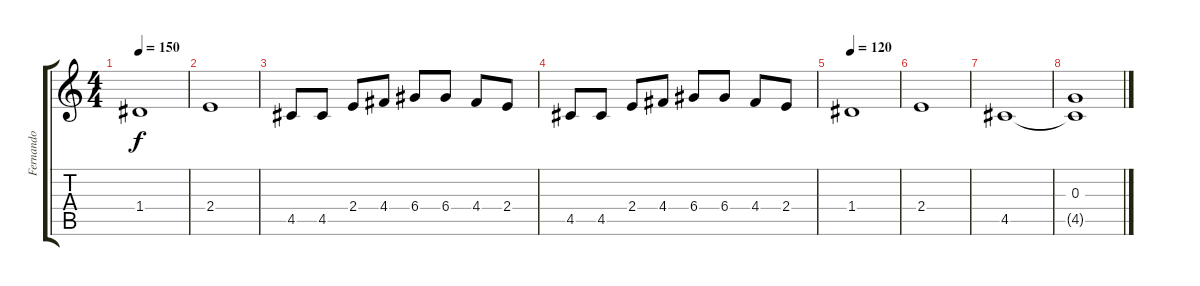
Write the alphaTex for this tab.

\track ("Fernando" "Fernando") {instrument overdrivenguitar}
\staff {score tabs}
\tuning (E4 B3 G3 D3 A2 E2) {hide}
\ts (4 4)
\tempo 150
\clef g2
\ks c
1.4.1{dy f} |
2.4.1 |
4.5.8 4.5.8 2.4.8 4.4.8 6.4.8 6.4.8 4.4.8 2.4.8 |
4.5.8 4.5.8 2.4.8 4.4.8 6.4.8 6.4.8 4.4.8 2.4.8 |
\tempo 120
1.4.1 |
2.4.1 |
4.5.1 |
(0.3 4.5{t}).1
